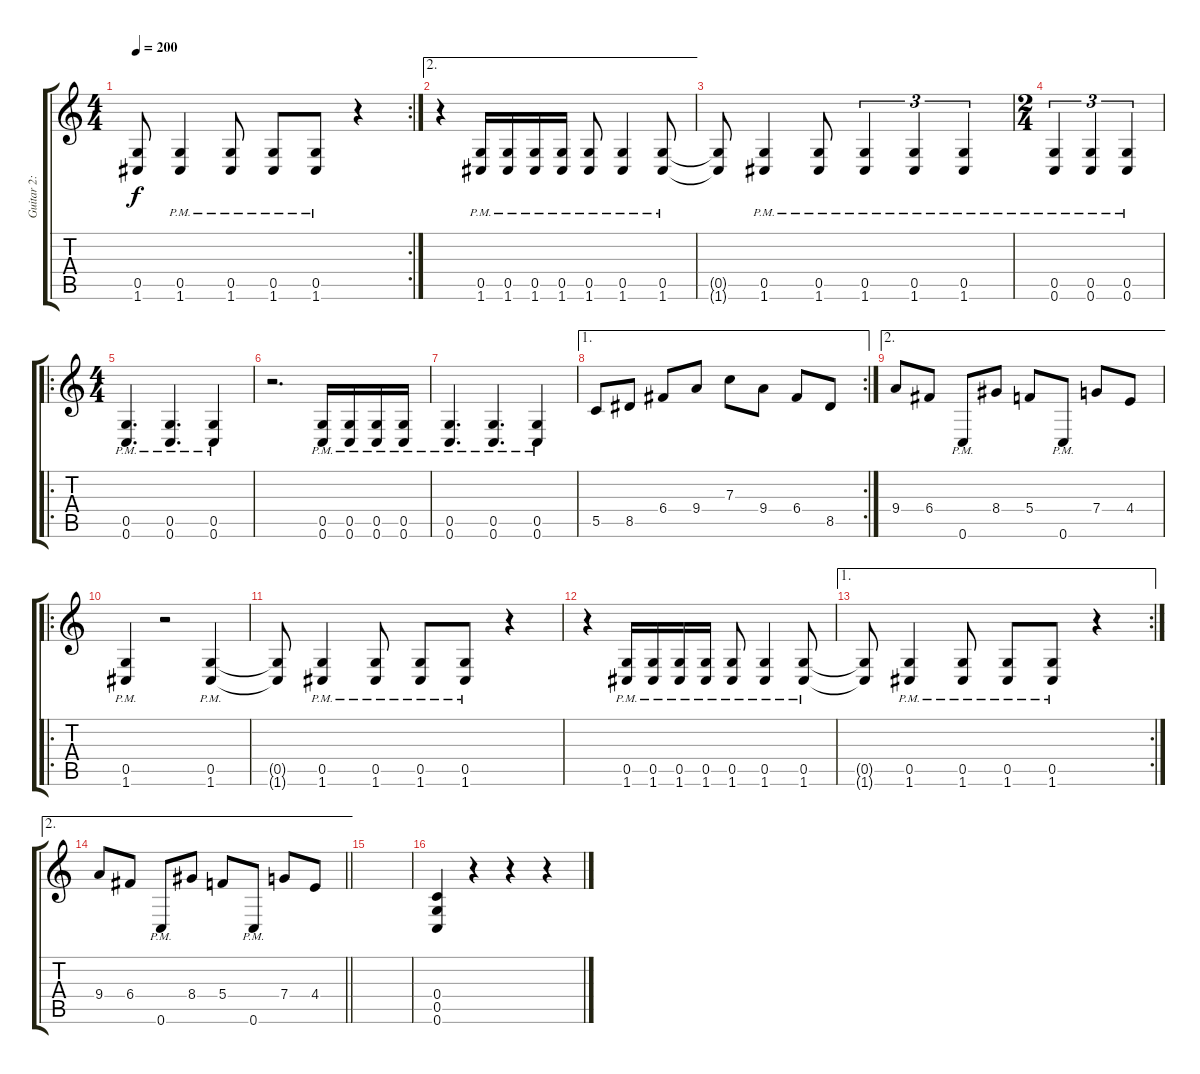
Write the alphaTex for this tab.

\track ("Guitar 2: Johan" "Guitar 2: ") {instrument distortionguitar}
\staff {score tabs}
\tuning (D4 A3 F3 C3 G2 C2) {hide}
\rc 2
\ts (4 4)
\tempo 200
\clef g2
\ks c
(0.5{t} 1.6{t}).8{dy f} (0.5{pm} 1.6).4 (0.5{pm} 1.6).8 (0.5{pm} 1.6).8 (0.5{pm} 1.6).8 r.4 |
\ae 2
r.4 (0.5{pm} 1.6).16 (0.5{pm} 1.6).16 (0.5{pm} 1.6).16 (0.5{pm} 1.6).16 (0.5{pm} 1.6).8 (0.5{pm} 1.6).4 (0.5{pm} 1.6).8 |
(0.5{t} 1.6{t}).8 (0.5{pm} 1.6).4 (0.5{pm} 1.6).8 (0.5{pm} 1.6).4{tu (3 2)} (0.5{pm} 1.6).4{tu (3 2)} (0.5{pm} 1.6).4{tu (3 2)} |
\ts (2 4)
(0.5{pm} 0.6).4{tu (3 2)} (0.5{pm} 0.6).4{tu (3 2)} (0.5{pm} 0.6).4{tu (3 2)} |
\ro
\ts (4 4)
(0.5{pm} 0.6).4{d} (0.5{pm} 0.6).4{d} (0.5{pm} 0.6).4 |
r.2{d} (0.5{pm} 0.6).16 (0.5{pm} 0.6).16 (0.5{pm} 0.6).16 (0.5{pm} 0.6).16 |
(0.5{pm} 0.6).4{d} (0.5{pm} 0.6).4{d} (0.5{pm} 0.6).4 |
\ae 1
\rc 2
5.5.8 8.5.8 6.4.8 9.4.8 7.3.8 9.4.8 6.4.8 8.5.8 |
\ae 2
9.4.8 6.4.8 0.6{pm}.8 8.4.8 5.4.8 0.6{pm}.8 7.4.8 4.4.8 |
\ro
(0.5{pm} 1.6).4 r.2 (0.5{pm} 1.6).4 |
(0.5{t} 1.6{t}).8 (0.5{pm} 1.6).4 (0.5{pm} 1.6).8 (0.5{pm} 1.6).8 (0.5{pm} 1.6).8 r.4 |
r.4 (0.5{pm} 1.6).16 (0.5{pm} 1.6).16 (0.5{pm} 1.6).16 (0.5{pm} 1.6).16 (0.5{pm} 1.6).8 (0.5{pm} 1.6).4 (0.5{pm} 1.6).8 |
\ae 1
\rc 2
(0.5{t} 1.6{t}).8 (0.5{pm} 1.6).4 (0.5{pm} 1.6).8 (0.5{pm} 1.6).8 (0.5{pm} 1.6).8 r.4 |
\ae 2
\barLineRight lightlight
9.4.8 6.4.8 0.6{pm}.8 8.4.8 5.4.8 0.6{pm}.8 7.4.8 4.4.8 |
|
(0.4 0.5 0.6).4 r.4 r.4 r.4
